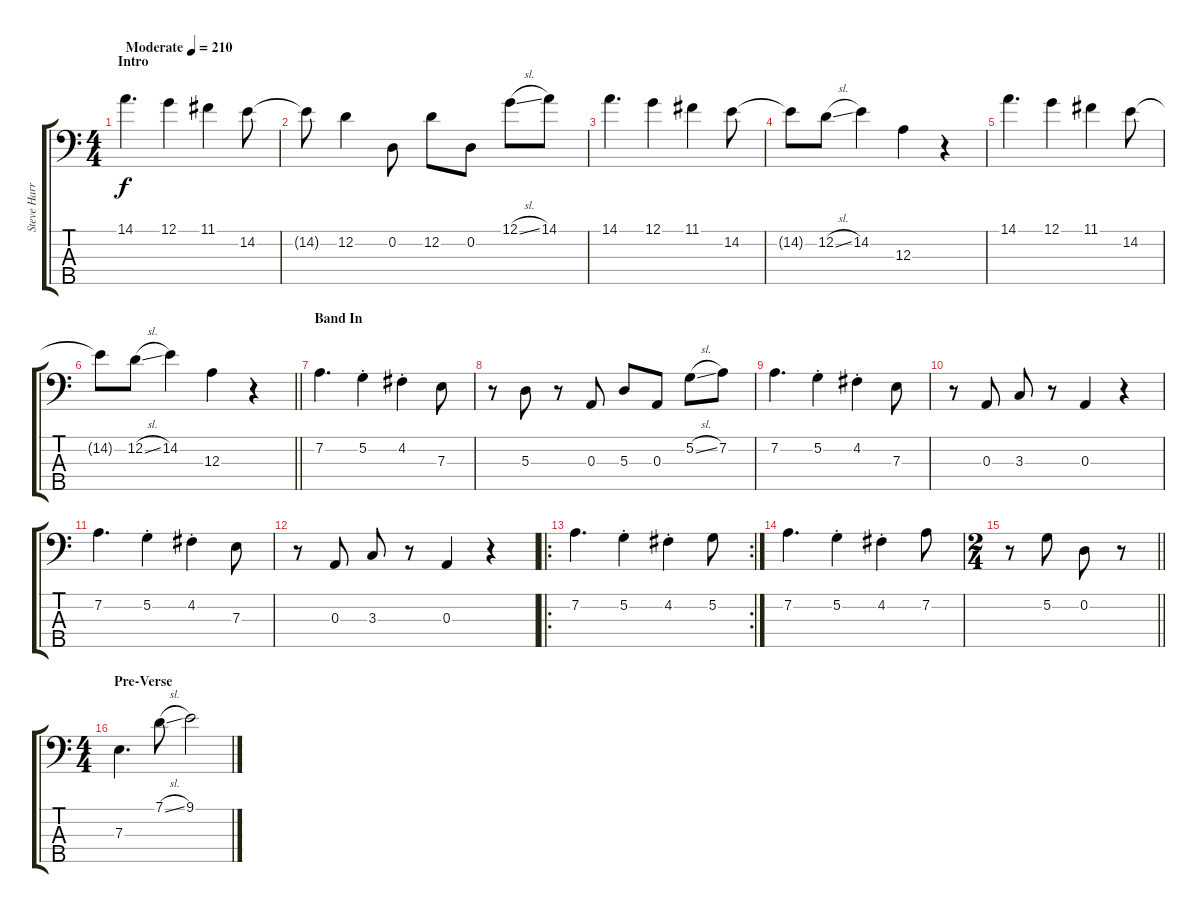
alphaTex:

\track ("Steve Harris" "Steve Harr") {instrument electricbassfinger}
\staff {score tabs}
\tuning (G2 D2 A1 E1 B0) {hide}
\ts (4 4)
\section ("" "Intro")
\tempo (210 "Moderate")
\clef f4
\ks c
14.1.4{d dy f instrument electricbassfinger} 12.1.4 11.1.4 14.2.8 |
14.2{t}.8 12.2.4 0.2.8 12.2.8 0.2.8 12.1{sl}.8 14.1.8 |
14.1.4{d} 12.1.4 11.1.4 14.2.8 |
14.2{t}.8 12.2{sl}.8 14.2.4 12.3.4 r.4 |
14.1.4{d} 12.1.4 11.1.4 14.2.8 |
\barLineRight lightlight
14.2{t}.8 12.2{sl}.8 14.2.4 12.3.4 r.4 |
\section ("" "Band In")
7.2.4{d} 5.2{st}.4 4.2{st}.4 7.3.8 |
r.8 5.3.8 r.8 0.3.8 5.3.8 0.3.8 5.2{sl}.8 7.2.8 |
7.2.4{d} 5.2{st}.4 4.2{st}.4 7.3.8 |
r.8 0.3.8 3.3.8 r.8 0.3.4 r.4 |
7.2.4{d} 5.2{st}.4 4.2{st}.4 7.3.8 |
r.8 0.3.8 3.3.8 r.8 0.3.4 r.4 |
\ro
\rc 2
7.2.4{d} 5.2{st}.4 4.2{st}.4 5.2.8 |
7.2.4{d} 5.2{st}.4 4.2{st}.4 7.2.8 |
\ts (2 4)
\barLineRight lightlight
r.8 5.2.8 0.2.8 r.8 |
\ts (4 4)
\section ("" "Pre-Verse")
7.3.4{d} 7.1{sl}.8 9.1.2
